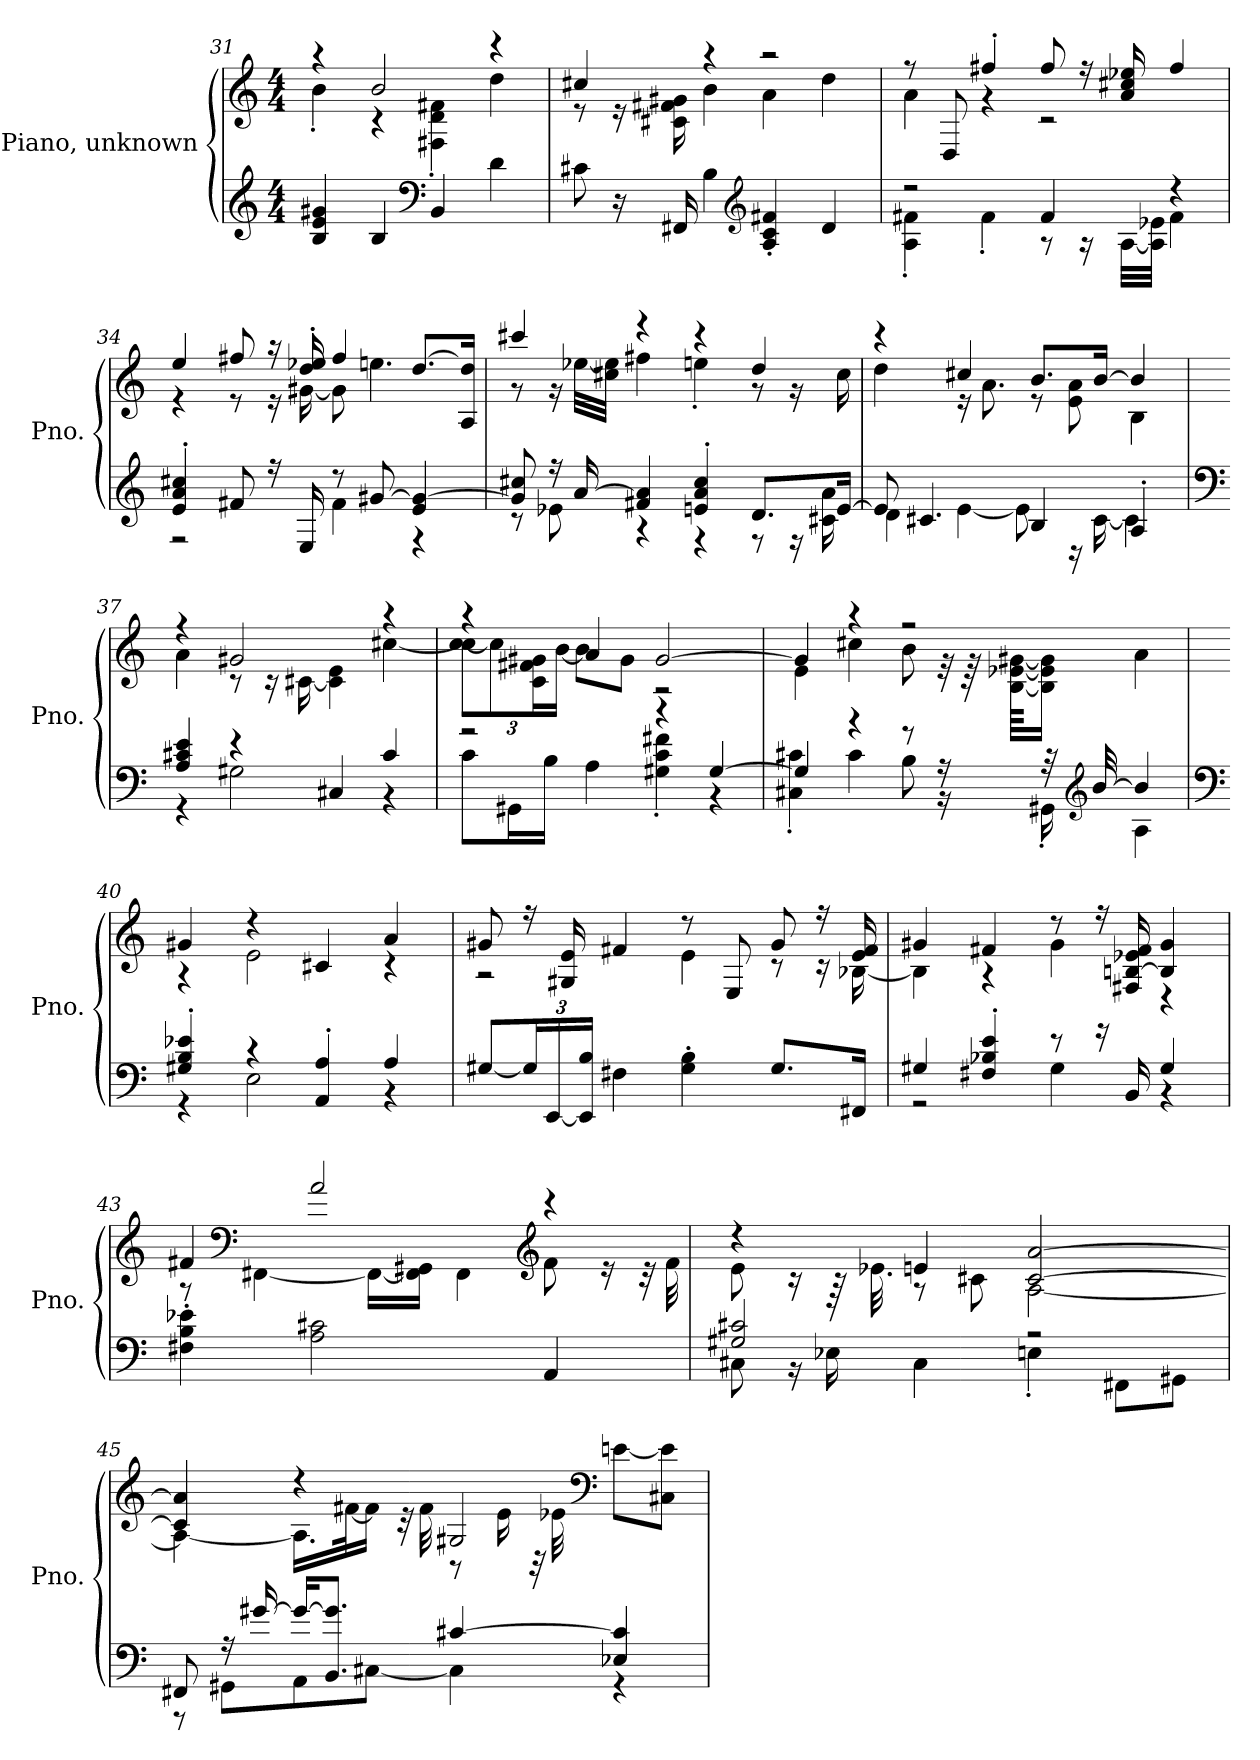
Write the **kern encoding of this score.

**kern	**kern
*part1	*part1
*staff2	*staff1
*I"Piano, unknown	*
*I'Pno.	*
*clefG2	*clefG2
*k[]	*k[]
*M4/4	*M4/4
=31	=31
*	*^
4B/ 4e/ 4g#X/	4r	4b'\
4B/	2b/	4r
*clefF4	*	*
4BB/	.	4F#X\' 4d\' 4f#X\'
4d\	4r	4dd\
=32	=32	=32
8c#X\	4cc#X/	8r
16r	.	16r
16FF#X/	.	16c#X\ 16f#X\ 16g#X\
4B\	4r	4b\
*clefG2	*	*
4A/' 4c#/' 4f#X/'	2r	4a\
4d/	.	4dd\
!!LO:PB:g=z	!!
=33	=33	=33
*^	*	*
2r	4A\' 4f#X\'	8r	4a\
.	.	8D/	.
.	4f#'\	4ff#X'/	4r
4f#/	8r	8ff#/	2r
.	16r	16r	.
.	[32A\LLL	16a/ 16cc#X/ 16ee-X/	.
.	32A\] 32e-X\JJJ	.	.
4r	4f#\	4ff#/	.
=34	=34	=34	=34
4e/' 4a/' 4cc#X/'	2r	4ee/	4r
8f#X/	.	8ff#X/	8r
16r	.	16r	16r
16E/	.	16dd/' 16ee-X/'	[16g#X\
8r	4f#\	4ff#/	8g#\]
[8g#X/	.	.	4.een\
4e/ 4g#/_	4r	[8.dd/L	.
.	.	16A/ 16dd/]Jk	.
=35	=35	=35	=35
8g#/] 8cc#X/	8r	4ccc#X/	8r
16r	8e-X\	.	16r
[16a/	.	.	[32ee-X\LLL
.	.	.	32cc#X\ 32ee-\]JJJ
4f#X/ 4a/]	4r	4r	4ff#X\
4en/' 4a/' 4cc#/'	4r	4r	4een'\
8.d/L	8r	4dd/	8r
.	16r	.	16r
[16e/Jk	16c#X\ 16a\	.	16cc#\
!!LO:LB:g=z	!!
=36	=36	=36	=36
8e/]	4d\	4r	4dd\
4.c#X/	.	.	.
.	[4e\	4cc#X/	16r
.	.	.	8.a\
4B/	8e\]	8.b/L	8r
.	16r	.	8e\ 8a\
.	[16c#\	[16b/Jk	.
4A'/	4c#\]	4b/]	4B\
=37	=37	=37	=37
*clefF4	*	*	*
4A/ 4c#X/ 4e/	4r	4r	4a\
4r	2G#X\	2g#X/	8r
.	.	.	16r
.	.	.	[16c#X\
4C#X/	.	.	4c#\] 4e\
4c#/	4r	4r	[4cc#X\
=38	=38	=38	=38
*	*	*	*Xbrackettup
2r	8c\L	4r	[12cc\ 12cc#\]L
.	.	.	12cc\]
.	16GG#X\L	.	.
.	.	.	24c\ 24f#X\ 24g#X\L
.	16B\JJ	.	.
.	.	.	[24b\JJ
.	4A\	4a/	8b\L]
.	.	.	8g#\J
4r	4G#X\' 4c\' 4f#X\'	[2g#/	2r
[4G#/	4r	.	.
!!LO:LB:g=z	!!
=39	=39	=39	=39
4G#/]	4C#X\' 4c#X\'	4g#/]	4e\
4r	4c#\	4r	4cc#X\
8r	8B\	2r	8b\
16r	16r	.	32r
.	.	.	64r
.	.	.	[64B\ [64e-X\ [64g#X\KKLL
32r	16GG#X'\	.	16B\] 16e-\] 16g#\]JJ
*clefG2	*	*	*
[32b/	.	.	.
4b/]	4A\	.	4a\
=40	=40	=40	=40
*clefF4	*	*	*
4G#X/' 4B/' 4e-X/'	4r	4g#X/	4r
4r	2E\	4r	2e\
4AA/' 4A/'	.	4c#X/	.
4A/	4r	4a/	4r
*v	*v	*	*
=41	=41	=41
[8G#X/L	8g#X/	2r
*Xbrackettup	*	*
24G#/L]	16r	.
[24EE/	.	.
.	16G#X/ 16e/	.
24EE/] 24B/JJ	.	.
4F#X\	4f#X/	.
4G#\' 4B\'	8r	4e\
.	8E/	.
8.G#/L	8g#/	8r
.	16r	16r
16FF#X/Jk	16e/ 16f#/	[16B-X\
!!LO:LB:g=z	!!
=42	=42	=42
*^	*	*
4G#X/	2r	4g#X/	4B-\]
4F#X/' 4B-X/' 4e/'	.	4f#X/	4r
8r	4G#\	8r	4g#\
16r	.	16r	.
16BB/	.	16F#X/ [16Bn/ 16e-X/ 16f#/	.
4G#/	4r	4B/] 4g#/	4r
*v	*v	*	*
=43	=43	=43
4F#X\' 4B\' 4e-X\'	4f#X/	8r
*	*clefF4	*
.	.	[4FF#X\
2A\ 2c#X\	2a/	.
.	.	16FF#\LL_
.	.	16FF#\] 16GG#X\JJ
.	.	4FF#\
*	*clefG2	*
4AA/	4r	8f#\
.	.	16r
.	.	32r
.	.	32f#\
=44	=44	=44
*^	*	*
2G#X/ 2c#X/	8C#X\	4r	8e\
.	16r	.	16r
.	16E-X\	.	64r
.	.	.	32.e-X\
.	4C#\	4en/	8r
.	.	.	8c#X\
2r	4En'\	[2c#/ [2a/	[2A\
.	8FF#X\L	.	.
.	8GG#X\J	.	.
!!LO:LB:g=z	!!
=45	=45	=45	=45
8FF#X/	8r	4c#/] 4a/]	4A\_
16r	8GG#X\L	.	.
[16g#X/	.	.	.
16g#/KL_	8AA\	4r	16.A\LL]
8.BB/ 8.g#/]J	.	.	.
.	.	.	[32f#X\K
.	[8C#X\J	.	16f#\JJ]
.	.	.	32r
.	.	.	32f#\
[4c#X/	4C#\]	2G#X/	8r
.	.	.	16e\
.	.	.	32r
.	.	.	32e-X\
*	*	*clefF4	*
4E-X/ 4c#/]	4r	.	[8en\L
.	.	.	8C#X\ 8e\]J
*v	*v	*	*
*	*v	*v
=	=
*-	*-
